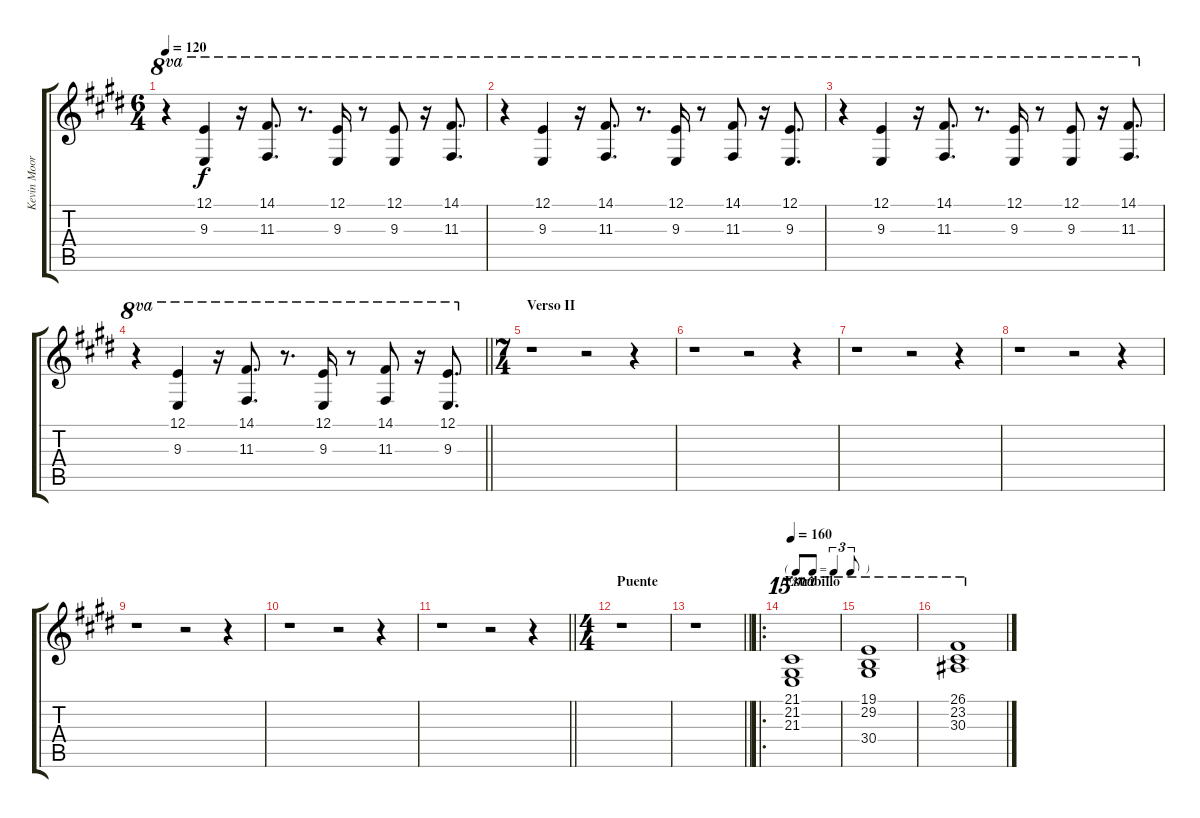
\track ("Kevin Moore I" "Kevin Moor") {instrument stringensemble1}
\staff {score tabs}
\tuning (E4 B3 G3 D3 A2 E2) {hide}
\ts (6 4)
\tempo 120
\clef g2
\ks e
r.4{ot 8va dy f volume 8 instrument stringensemble1} (12.1 9.3).4{ot 8va} r.16{ot 8va} (14.1 11.3).8{d ot 8va} r.8{d ot 8va} (12.1 9.3).16{ot 8va} r.8{ot 8va} (12.1 9.3).8{ot 8va} r.16{ot 8va} (14.1 11.3).8{d ot 8va} |
r.4{ot 8va} (12.1 9.3).4{ot 8va} r.16{ot 8va} (14.1 11.3).8{d ot 8va} r.8{d ot 8va} (12.1 9.3).16{ot 8va} r.8{ot 8va} (14.1 11.3).8{ot 8va} r.16{ot 8va} (12.1 9.3).8{d ot 8va} |
r.4{ot 8va} (12.1 9.3).4{ot 8va} r.16{ot 8va} (14.1 11.3).8{d ot 8va} r.8{d ot 8va} (12.1 9.3).16{ot 8va} r.8{ot 8va} (12.1 9.3).8{ot 8va} r.16{ot 8va} (14.1 11.3).8{d ot 8va} |
\barLineRight lightlight
r.4{ot 8va} (12.1 9.3).4{ot 8va} r.16{ot 8va} (14.1 11.3).8{d ot 8va} r.8{d ot 8va} (12.1 9.3).16{ot 8va} r.8{ot 8va} (14.1 11.3).8{ot 8va} r.16{ot 8va} (12.1 9.3).8{d ot 8va} |
\ts (7 4)
\section ("" "Verso II")
r.1 r.2 r.4 |
r.1 r.2 r.4 |
r.1 r.2 r.4 |
r.1 r.2 r.4 |
r.1 r.2 r.4 |
r.1 r.2 r.4 |
\barLineRight lightlight
r.1 r.2 r.4 |
\ts (4 4)
\section ("" "Puente")
r.1 |
\barLineRight lightlight
r.1 |
\ro
\tf triplet8th
\section ("" "Estribillo")
\tempo 160
(21.1 21.2 21.3).1{ot 15ma volume 8 instrument stringensemble1} |
(19.1 29.2 30.4).1{ot 15ma} |
(26.1 23.2 30.3).1{ot 15ma}
